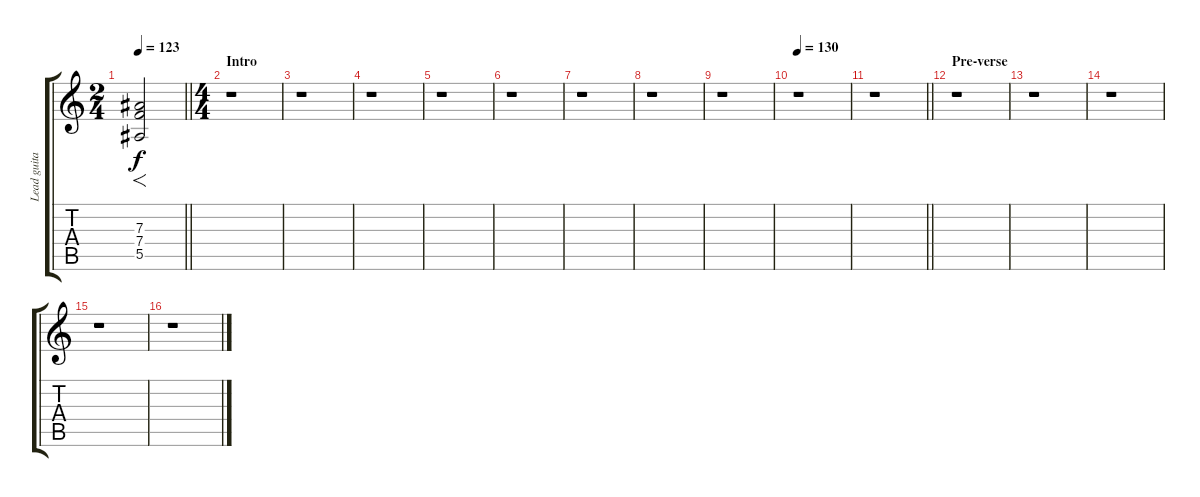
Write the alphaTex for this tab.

\track ("Lead guitar 2" "Lead guita") {instrument distortionguitar}
\staff {score tabs}
\tuning (C4 G3 Eb3 Bb2 F2 C2) {hide}
\ts (2 4)
\tempo 123
\clef g2
\barLineRight lightlight
\ks c
(7.3 7.4 5.5).2{f dy f instrument distortionguitar} |
\ts (4 4)
\section ("" "Intro")
r.1 |
r.1 |
r.1 |
r.1 |
r.1 |
r.1 |
r.1 |
r.1 |
\tempo 130
r.1 |
\barLineRight lightlight
r.1 |
\section ("" "Pre-verse")
r.1 |
r.1 |
r.1 |
r.1 |
r.1
